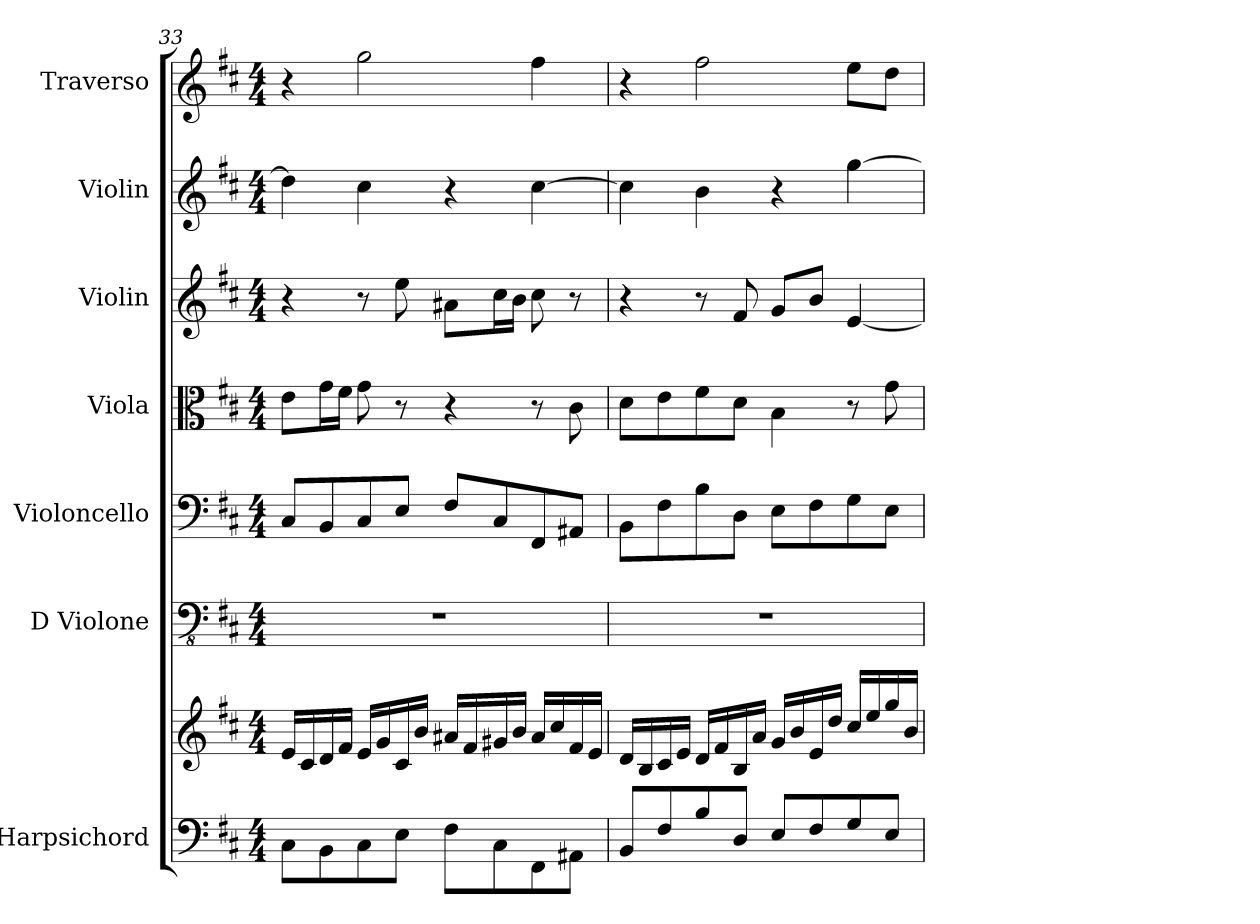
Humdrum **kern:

**kern	**kern	**kern	**kern	**kern	**kern	**kern	**kern
*part7	*part7	*part6	*part5	*part4	*part3	*part2	*part1
*staff8	*staff7	*staff6	*staff5	*staff4	*staff3	*staff2	*staff1
*I"Harpsichord	*	*I"D Violone	*I"Violoncello	*I"Viola	*I"Violin	*I"Violin	*I"Traverso
*I'Hch.	*	*I'D Vne.	*I'Vc.	*I'Vla.	*I'Vln.	*I'Vln.	*I'Trv.
*clefF4	*clefG2	*clefFv4	*clefF4	*clefC3	*clefG2	*clefG2	*clefG2
*	*	*ITrd7c12	*	*	*	*	*
*k[f#c#]	*k[f#c#]	*k[f#c#]	*k[f#c#]	*k[f#c#]	*k[f#c#]	*k[f#c#]	*k[f#c#]
*M4/4	*M4/4	*M4/4	*M4/4	*M4/4	*M4/4	*M4/4	*M4/4
=33	=33	=33	=33	=33	=33	=33	=33
8C#\L	16e/LL	1r	8C#/L	8e\L	4r	4dd\]	4r
.	16c#/	.	.	.	.	.	.
8BB\	16d/	.	8BB/	16g\L	.	.	.
.	16f#/JJ	.	.	16f#\JJ	.	.	.
8C#\	16e/LL	.	8C#/	8g\	8r	4cc#\	2gg\
.	16g/	.	.	.	.	.	.
8E\J	16c#/	.	8E/J	8r	8ee\	.	.
.	16b/JJ	.	.	.	.	.	.
8F#\L	16a#X/LL	.	8F#/L	4r	8a#X\L	4r	.
.	16f#/	.	.	.	.	.	.
8C#\	16g#X/	.	8C#/	.	16cc#\L	.	.
.	16b/JJ	.	.	.	16b\JJ	.	.
8FF#\	16a#/LL	.	8FF#/	8r	8cc#\	[4cc#\	4ff#\
.	16cc#/	.	.	.	.	.	.
8AA#X\J	16f#/	.	8AA#X/J	8c#\	8r	.	.
.	16e/JJ	.	.	.	.	.	.
!!LO:PB:g=z
=34	=34	=34	=34	=34	=34	=34	=34
8BB/L	16d/LL	1r	8BB\L	8d\L	4r	4cc#\]	4r
.	16B/	.	.	.	.	.	.
8F#/	16c#/	.	8F#\	8e\	.	.	.
.	16e/JJ	.	.	.	.	.	.
8B/	16d/LL	.	8B\	8f#\	8r	4b\	2ff#\
.	16f#/	.	.	.	.	.	.
8D/J	16B/	.	8D\J	8d\J	8f#/	.	.
.	16a/JJ	.	.	.	.	.	.
8E/L	16g/LL	.	8E\L	4B\	8g/L	4r	.
.	16b/	.	.	.	.	.	.
8F#/	16e/	.	8F#\	.	8b/J	.	.
.	16dd/JJ	.	.	.	.	.	.
8G/	16cc#/LL	.	8G\	8r	[4e/	[4gg\	8ee\L
.	16ee/	.	.	.	.	.	.
8E/J	16gg/	.	8E\J	8g\	.	.	8dd\J
.	16b/JJ	.	.	.	.	.	.
=	=	=	=	=	=	=	=
*-	*-	*-	*-	*-	*-	*-	*-
